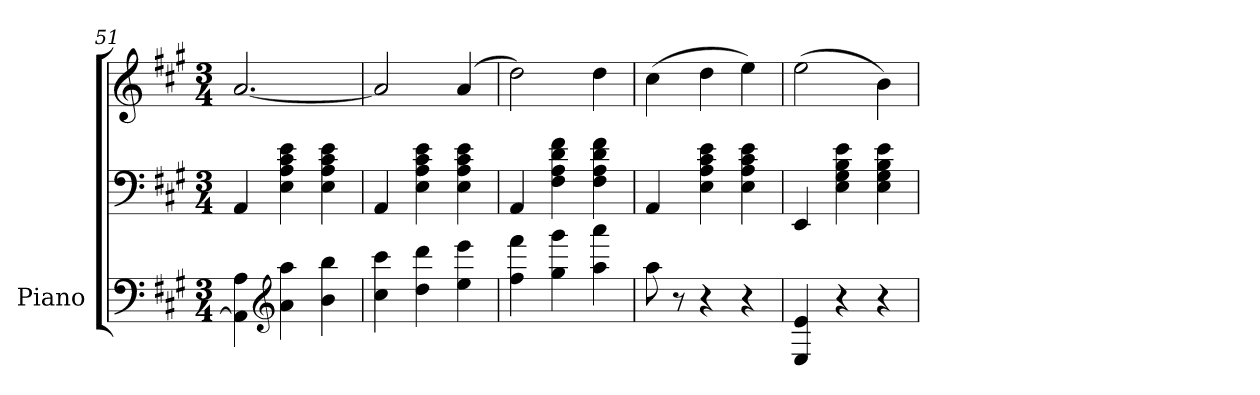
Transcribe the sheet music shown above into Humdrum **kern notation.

**kern	**kern	**kern
*part1	*part1	*part1
*staff3	*staff2	*staff1
*I"Piano	*	*
*I'Pno.	*	*
*clefF4	*clefF4	*clefG2
*k[f#c#g#]	*k[f#c#g#]	*k[f#c#g#]
*M3/4	*M3/4	*M3/4
=51	=51	=51
4AA\] 4A\	4AA/	[2.a/
*clefG2	*	*
4a\ 4aa\	4E\ 4A\ 4c#\ 4e\	.
4b\ 4bb\	4E\ 4A\ 4c#\ 4e\	.
=52	=52	=52
4cc#\ 4ccc#\	4AA/	2a/]
4dd\ 4ddd\	4E\ 4A\ 4c#\ 4e\	.
4ee\ 4eee\	4E\ 4A\ 4c#\ 4e\	(<4a/
=53	=53	=53
4ff#\ 4fff#\	4AA/	2dd\)
4gg#\ 4ggg#\	4F#\ 4A\ 4d\ 4f#\	.
4aa\ 4aaa\	4F#\ 4A\ 4d\ 4f#\	4dd\
=54	=54	=54
8aa\	4AA/	(>4cc#\
8r	.	.
4r	4E\ 4A\ 4c#\ 4e\	4dd\
4r	4E\ 4A\ 4c#\ 4e\	4ee\)
=55	=55	=55
4E/ 4e/	4EE/	(>2ee\
4r	4E\ 4G#\ 4B\ 4e\	.
4r	4E\ 4G#\ 4B\ 4e\	4b\)
=	=	=
*-	*-	*-
